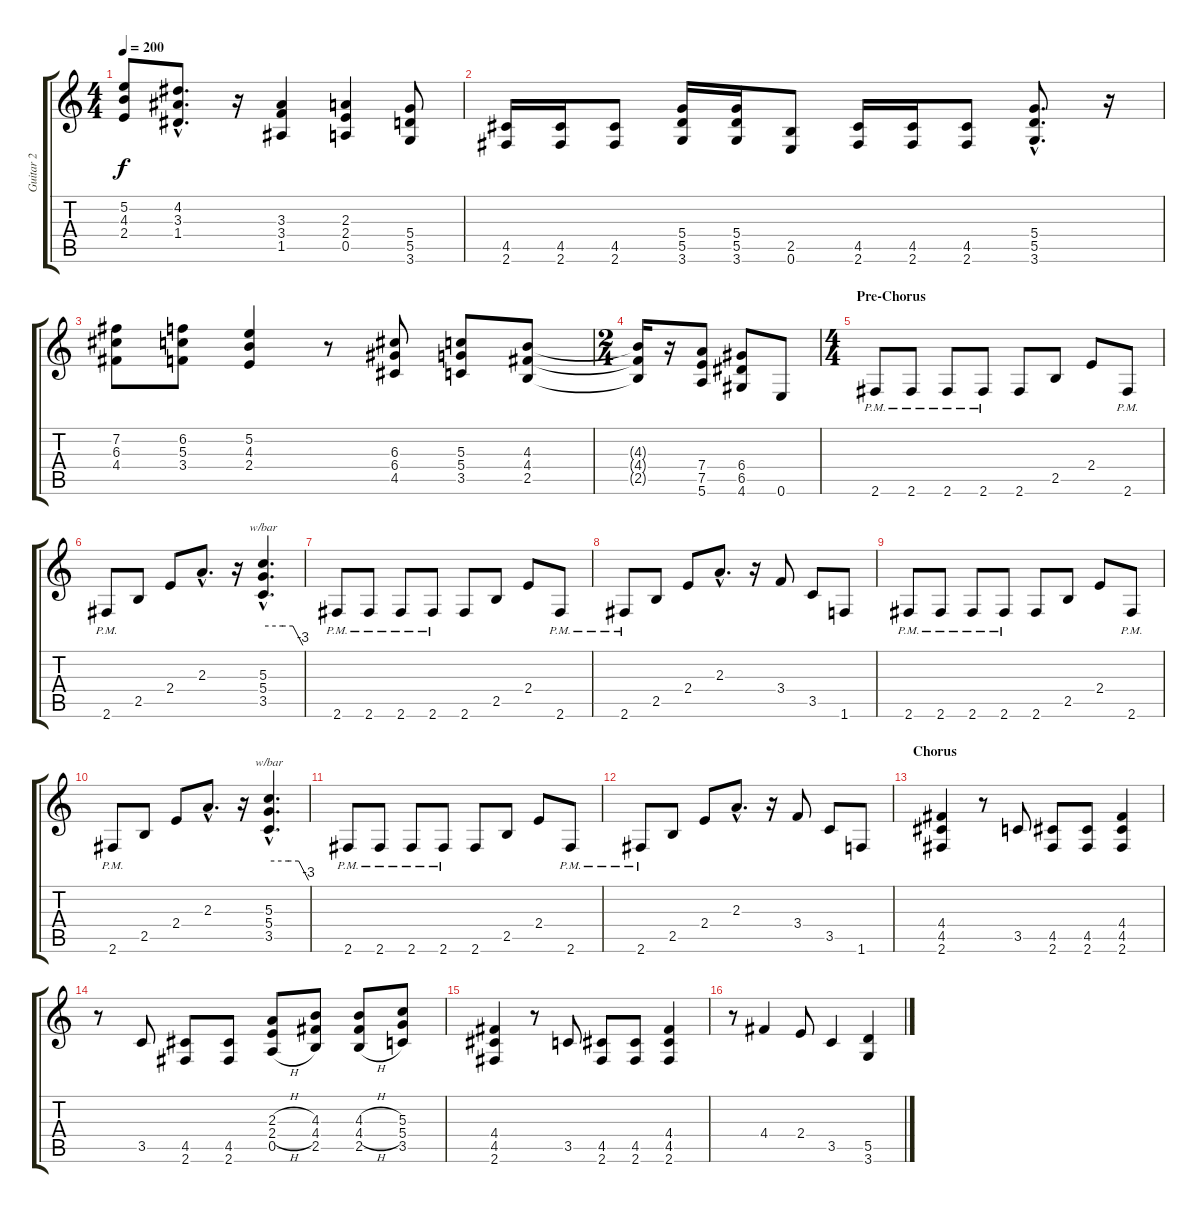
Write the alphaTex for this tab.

\track ("Guitar 2" "Guitar 2") {instrument distortionguitar}
\staff {score tabs}
\tuning (E4 B3 G3 D3 A2 E2) {hide}
\ts (4 4)
\tempo 200
\clef g2
\ks c
(5.2 4.3 2.4).8{dy f} (4.2{hac} 3.3{hac} 1.4{hac}).8{d} r.16 (3.3 3.4 1.5).4 (2.3 2.4 0.5).4 (5.4 5.5 3.6).8 |
(4.5 2.6).16 (4.5 2.6).16 (4.5 2.6).8 (5.4 5.5 3.6).16 (5.4 5.5 3.6).16 (2.5 0.6).8 (4.5 2.6).16 (4.5 2.6).16 (4.5 2.6).8 (5.4{hac} 5.5{hac} 3.6{hac}).8{d} r.16 |
(7.2 6.3 4.4).8 (6.2 5.3 3.4).8 (5.2 4.3 2.4).4 r.8 (6.3 6.4 4.5).8 (5.3 5.4 3.5).8 (4.3 4.4 2.5).8 |
\ts (2 4)
(4.3{t} 4.4{t} 2.5{t}).16 r.16 (7.4 7.5 5.6).8 (6.4 6.5 4.6).8 0.6.8 |
\ts (4 4)
\section ("" "Pre-Chorus")
2.6{pm}.8 2.6{pm}.8 2.6{pm}.8 2.6{pm}.8 2.6.8 2.5.8 2.4.8 2.6{pm}.8 |
2.6{pm}.8 2.5.8 2.4.8 2.3{hac}.8{d} r.16 (5.3{hac} 5.4{hac} 3.5{hac}).4{d tbe (custom default 0 0 30 0 45 0 60 -12)} |
2.6{pm}.8 2.6{pm}.8 2.6{pm}.8 2.6{pm}.8 2.6.8 2.5.8 2.4.8 2.6{pm}.8 |
2.6{pm}.8 2.5.8 2.4.8 2.3{hac}.8{d} r.16 3.4.8 3.5.8 1.6.8 |
2.6{pm}.8 2.6{pm}.8 2.6{pm}.8 2.6{pm}.8 2.6.8 2.5.8 2.4.8 2.6{pm}.8 |
2.6{pm}.8 2.5.8 2.4.8 2.3{hac}.8{d} r.16 (5.3{hac} 5.4{hac} 3.5{hac}).4{d tbe (custom default 0 0 30 0 45 0 60 -12)} |
2.6{pm}.8 2.6{pm}.8 2.6{pm}.8 2.6{pm}.8 2.6.8 2.5.8 2.4.8 2.6{pm}.8 |
2.6{pm}.8 2.5.8 2.4.8 2.3{hac}.8{d} r.16 3.4.8 3.5.8 1.6.8 |
\section ("" "Chorus")
(4.4 4.5 2.6).4 r.8 3.5.8 (4.5 2.6).8 (4.5 2.6).8 (4.4 4.5 2.6).4 |
r.8 3.5.8 (4.5 2.6).8 (4.5 2.6).8 (2.3{h} 2.4{h} 0.5{h}).8 (4.3 4.4 2.5).8 (4.3{h} 4.4{h} 2.5{h}).8 (5.3 5.4 3.5).8 |
(4.4 4.5 2.6).4 r.8 3.5.8 (4.5 2.6).8 (4.5 2.6).8 (4.4 4.5 2.6).4 |
r.8 4.4.4 2.4.8 3.5.4 (5.5 3.6).4
